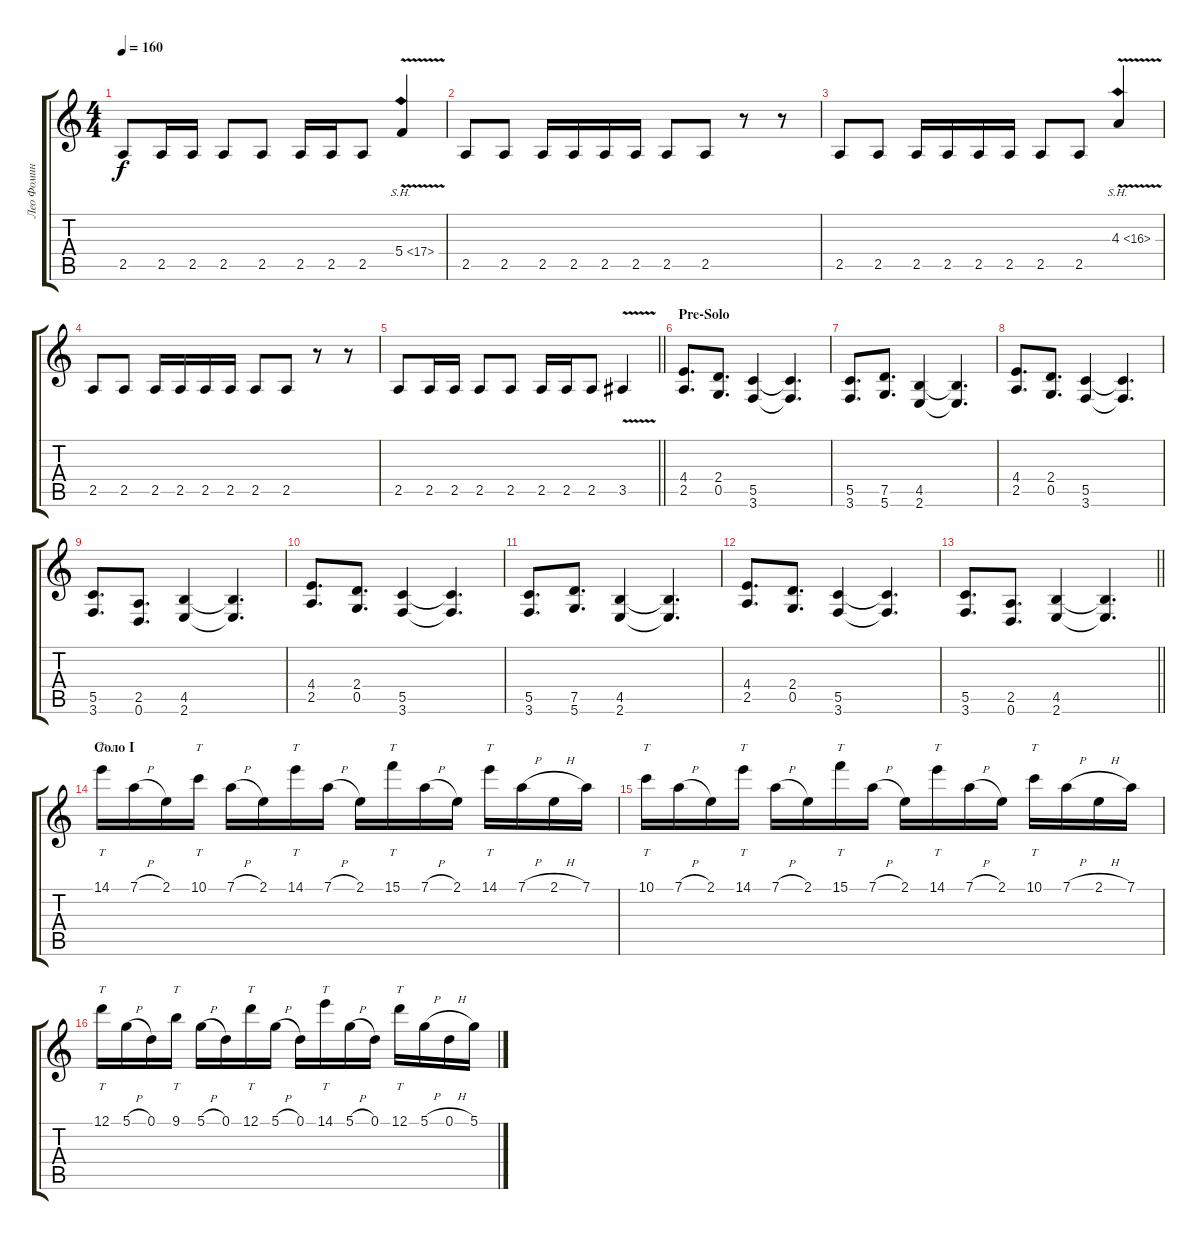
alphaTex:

\track ("Лео Фомин" "Лео Фомин") {instrument overdrivenguitar}
\staff {score tabs}
\tuning (D4 A3 F3 C3 G2 D2) {hide}
\ts (4 4)
\tempo 160
\clef g2
\ks c
2.5.8{dy f} 2.5.16 2.5.16 2.5.8 2.5.8 2.5.16 2.5.16 2.5.8 5.4{sh 12 v}.4 |
2.5.8 2.5.8 2.5.16 2.5.16 2.5.16 2.5.16 2.5.8 2.5.8 r.8 r.8 |
2.5.8 2.5.8 2.5.16 2.5.16 2.5.16 2.5.16 2.5.8 2.5.8 4.3{sh 12 v}.4 |
2.5.8 2.5.8 2.5.16 2.5.16 2.5.16 2.5.16 2.5.8 2.5.8 r.8 r.8 |
\barLineRight lightlight
2.5.8 2.5.16 2.5.16 2.5.8 2.5.8 2.5.16 2.5.16 2.5.8 3.5{v}.4 |
\section ("" "Pre-Solo")
(4.4 2.5).8{d} (2.4 0.5).8{d} (5.5 3.6).4 (5.5{t} 3.6{t}).4{d} |
(5.5 3.6).8{d} (7.5 5.6).8{d} (4.5 2.6).4 (4.5{t} 2.6{t}).4{d} |
(4.4 2.5).8{d} (2.4 0.5).8{d} (5.5 3.6).4 (5.5{t} 3.6{t}).4{d} |
(5.5 3.6).8{d} (2.5 0.6).8{d} (4.5 2.6).4 (4.5{t} 2.6{t}).4{d} |
(4.4 2.5).8{d} (2.4 0.5).8{d} (5.5 3.6).4 (5.5{t} 3.6{t}).4{d} |
(5.5 3.6).8{d} (7.5 5.6).8{d} (4.5 2.6).4 (4.5{t} 2.6{t}).4{d} |
(4.4 2.5).8{d} (2.4 0.5).8{d} (5.5 3.6).4 (5.5{t} 3.6{t}).4{d} |
\barLineRight lightlight
(5.5 3.6).8{d} (2.5 0.6).8{d} (4.5 2.6).4 (4.5{t} 2.6{t}).4{d} |
\section ("" "Соло I")
14.1.16{tt} 7.1{h}.16 2.1.16 10.1.16{tt} 7.1{h}.16 2.1.16 14.1.16{tt} 7.1{h}.16 2.1.16 15.1.16{tt} 7.1{h}.16 2.1.16 14.1.16{tt} 7.1{h}.16 2.1{h}.16 7.1.16 |
10.1.16{tt} 7.1{h}.16 2.1.16 14.1.16{tt} 7.1{h}.16 2.1.16 15.1.16{tt} 7.1{h}.16 2.1.16 14.1.16{tt} 7.1{h}.16 2.1.16 10.1.16{tt} 7.1{h}.16 2.1{h}.16 7.1.16 |
12.1.16{tt} 5.1{h}.16 0.1.16 9.1.16{tt} 5.1{h}.16 0.1.16 12.1.16{tt} 5.1{h}.16 0.1.16 14.1.16{tt} 5.1{h}.16 0.1.16 12.1.16{tt} 5.1{h}.16 0.1{h}.16 5.1.16
